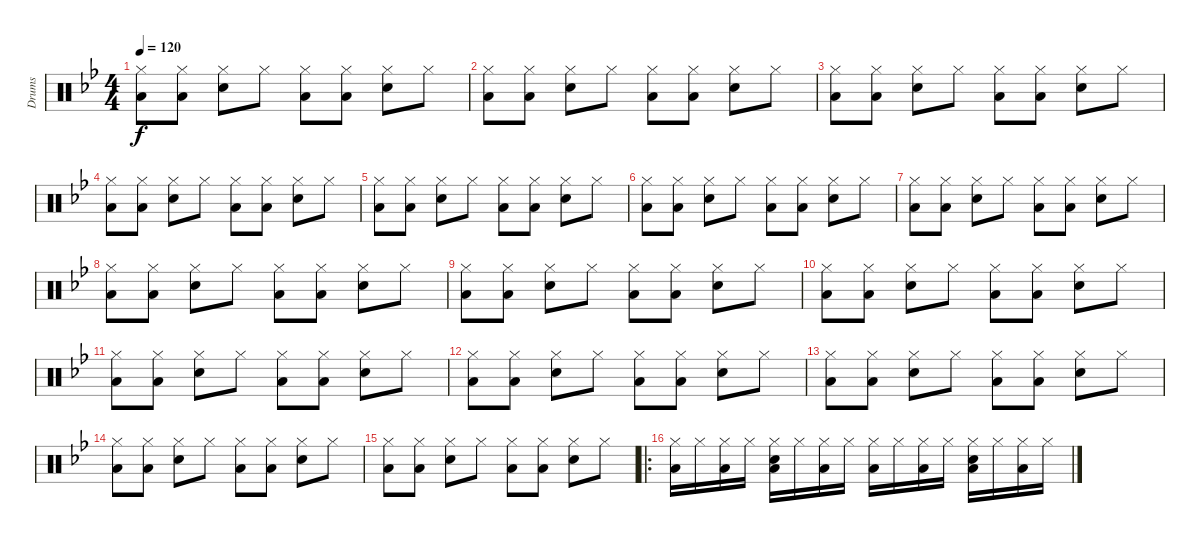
\track ("Drums" "Drums") {instrument percussion}
\staff {score}
\articulation defaults
\ts (4 4)
\tempo 120
\clef neutral
\ks bb
("Hi-Hat (closed)" "Low Floor Tom (hit)").8{dy f} ("Hi-Hat (closed)" "Low Floor Tom (hit)").8 ("Hi-Hat (closed)" "Electric Snare (hit)").8 "Hi-Hat (closed)".8 ("Hi-Hat (closed)" "Low Floor Tom (hit)").8 ("Hi-Hat (closed)" "Low Floor Tom (hit)").8 ("Hi-Hat (closed)" "Electric Snare (hit)").8 "Hi-Hat (closed)".8 |
("Hi-Hat (closed)" "Low Floor Tom (hit)").8 ("Hi-Hat (closed)" "Low Floor Tom (hit)").8 ("Hi-Hat (closed)" "Electric Snare (hit)").8 "Hi-Hat (closed)".8 ("Hi-Hat (closed)" "Low Floor Tom (hit)").8 ("Hi-Hat (closed)" "Low Floor Tom (hit)").8 ("Hi-Hat (closed)" "Electric Snare (hit)").8 "Hi-Hat (closed)".8 |
("Hi-Hat (closed)" "Low Floor Tom (hit)").8 ("Hi-Hat (closed)" "Low Floor Tom (hit)").8 ("Hi-Hat (closed)" "Electric Snare (hit)").8 "Hi-Hat (closed)".8 ("Hi-Hat (closed)" "Low Floor Tom (hit)").8 ("Hi-Hat (closed)" "Low Floor Tom (hit)").8 ("Hi-Hat (closed)" "Electric Snare (hit)").8 "Hi-Hat (closed)".8 |
("Hi-Hat (closed)" "Low Floor Tom (hit)").8 ("Hi-Hat (closed)" "Low Floor Tom (hit)").8 ("Hi-Hat (closed)" "Electric Snare (hit)").8 "Hi-Hat (closed)".8 ("Hi-Hat (closed)" "Low Floor Tom (hit)").8 ("Hi-Hat (closed)" "Low Floor Tom (hit)").8 ("Hi-Hat (closed)" "Electric Snare (hit)").8 "Hi-Hat (closed)".8 |
("Hi-Hat (closed)" "Low Floor Tom (hit)").8 ("Hi-Hat (closed)" "Low Floor Tom (hit)").8 ("Hi-Hat (closed)" "Electric Snare (hit)").8 "Hi-Hat (closed)".8 ("Hi-Hat (closed)" "Low Floor Tom (hit)").8 ("Hi-Hat (closed)" "Low Floor Tom (hit)").8 ("Hi-Hat (closed)" "Electric Snare (hit)").8 "Hi-Hat (closed)".8 |
("Hi-Hat (closed)" "Low Floor Tom (hit)").8 ("Hi-Hat (closed)" "Low Floor Tom (hit)").8 ("Hi-Hat (closed)" "Electric Snare (hit)").8 "Hi-Hat (closed)".8 ("Hi-Hat (closed)" "Low Floor Tom (hit)").8 ("Hi-Hat (closed)" "Low Floor Tom (hit)").8 ("Hi-Hat (closed)" "Electric Snare (hit)").8 "Hi-Hat (closed)".8 |
("Hi-Hat (closed)" "Low Floor Tom (hit)").8 ("Hi-Hat (closed)" "Low Floor Tom (hit)").8 ("Hi-Hat (closed)" "Electric Snare (hit)").8 "Hi-Hat (closed)".8 ("Hi-Hat (closed)" "Low Floor Tom (hit)").8 ("Hi-Hat (closed)" "Low Floor Tom (hit)").8 ("Hi-Hat (closed)" "Electric Snare (hit)").8 "Hi-Hat (closed)".8 |
("Hi-Hat (closed)" "Low Floor Tom (hit)").8 ("Hi-Hat (closed)" "Low Floor Tom (hit)").8 ("Hi-Hat (closed)" "Electric Snare (hit)").8 "Hi-Hat (closed)".8 ("Hi-Hat (closed)" "Low Floor Tom (hit)").8 ("Hi-Hat (closed)" "Low Floor Tom (hit)").8 ("Hi-Hat (closed)" "Electric Snare (hit)").8 "Hi-Hat (closed)".8 |
("Hi-Hat (closed)" "Low Floor Tom (hit)").8 ("Hi-Hat (closed)" "Low Floor Tom (hit)").8 ("Hi-Hat (closed)" "Electric Snare (hit)").8 "Hi-Hat (closed)".8 ("Hi-Hat (closed)" "Low Floor Tom (hit)").8 ("Hi-Hat (closed)" "Low Floor Tom (hit)").8 ("Hi-Hat (closed)" "Electric Snare (hit)").8 "Hi-Hat (closed)".8 |
("Hi-Hat (closed)" "Low Floor Tom (hit)").8 ("Hi-Hat (closed)" "Low Floor Tom (hit)").8 ("Hi-Hat (closed)" "Electric Snare (hit)").8 "Hi-Hat (closed)".8 ("Hi-Hat (closed)" "Low Floor Tom (hit)").8 ("Hi-Hat (closed)" "Low Floor Tom (hit)").8 ("Hi-Hat (closed)" "Electric Snare (hit)").8 "Hi-Hat (closed)".8 |
("Hi-Hat (closed)" "Low Floor Tom (hit)").8 ("Hi-Hat (closed)" "Low Floor Tom (hit)").8 ("Hi-Hat (closed)" "Electric Snare (hit)").8 "Hi-Hat (closed)".8 ("Hi-Hat (closed)" "Low Floor Tom (hit)").8 ("Hi-Hat (closed)" "Low Floor Tom (hit)").8 ("Hi-Hat (closed)" "Electric Snare (hit)").8 "Hi-Hat (closed)".8 |
("Hi-Hat (closed)" "Low Floor Tom (hit)").8 ("Hi-Hat (closed)" "Low Floor Tom (hit)").8 ("Hi-Hat (closed)" "Electric Snare (hit)").8 "Hi-Hat (closed)".8 ("Hi-Hat (closed)" "Low Floor Tom (hit)").8 ("Hi-Hat (closed)" "Low Floor Tom (hit)").8 ("Hi-Hat (closed)" "Electric Snare (hit)").8 "Hi-Hat (closed)".8 |
("Hi-Hat (closed)" "Low Floor Tom (hit)").8 ("Hi-Hat (closed)" "Low Floor Tom (hit)").8 ("Hi-Hat (closed)" "Electric Snare (hit)").8 "Hi-Hat (closed)".8 ("Hi-Hat (closed)" "Low Floor Tom (hit)").8 ("Hi-Hat (closed)" "Low Floor Tom (hit)").8 ("Hi-Hat (closed)" "Electric Snare (hit)").8 "Hi-Hat (closed)".8 |
("Hi-Hat (closed)" "Low Floor Tom (hit)").8 ("Hi-Hat (closed)" "Low Floor Tom (hit)").8 ("Hi-Hat (closed)" "Electric Snare (hit)").8 "Hi-Hat (closed)".8 ("Hi-Hat (closed)" "Low Floor Tom (hit)").8 ("Hi-Hat (closed)" "Low Floor Tom (hit)").8 ("Hi-Hat (closed)" "Electric Snare (hit)").8 "Hi-Hat (closed)".8 |
("Hi-Hat (closed)" "Low Floor Tom (hit)").8 ("Hi-Hat (closed)" "Low Floor Tom (hit)").8 ("Hi-Hat (closed)" "Electric Snare (hit)").8 "Hi-Hat (closed)".8 ("Hi-Hat (closed)" "Low Floor Tom (hit)").8 ("Hi-Hat (closed)" "Low Floor Tom (hit)").8 ("Hi-Hat (closed)" "Electric Snare (hit)").8 "Hi-Hat (closed)".8 |
\ro
("Hi-Hat (closed)" "Low Floor Tom (hit)").16 "Hi-Hat (closed)".16 ("Hi-Hat (closed)" "Low Floor Tom (hit)").16 "Hi-Hat (closed)".16 ("Hi-Hat (closed)" "Electric Snare (hit)" "Low Floor Tom (hit)").16 "Hi-Hat (closed)".16 ("Hi-Hat (closed)" "Low Floor Tom (hit)").16 "Hi-Hat (closed)".16 ("Hi-Hat (closed)" "Low Floor Tom (hit)").16 "Hi-Hat (closed)".16 ("Hi-Hat (closed)" "Low Floor Tom (hit)").16 "Hi-Hat (closed)".16 ("Hi-Hat (closed)" "Electric Snare (hit)" "Low Floor Tom (hit)").16 "Hi-Hat (closed)".16 ("Hi-Hat (closed)" "Low Floor Tom (hit)").16 "Hi-Hat (closed)".16
